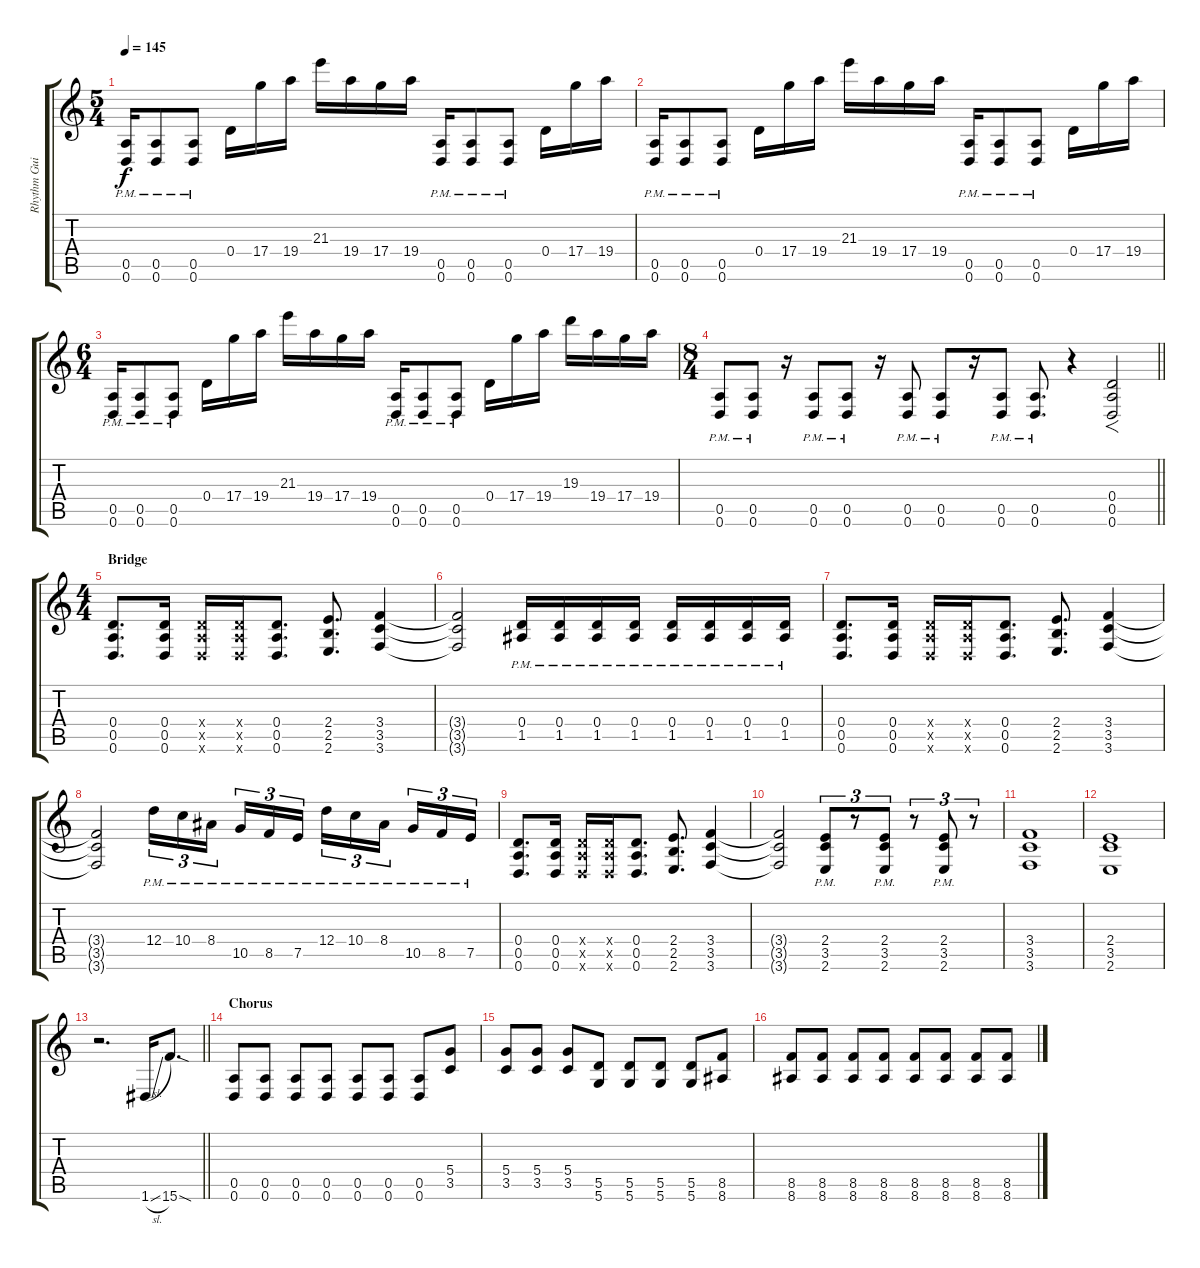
\track ("Rhythm Guitar 2" "Rhythm Gui") {instrument distortionguitar}
\staff {score tabs}
\tuning (E4 B3 G3 D3 A2 D2) {hide}
\ts (5 4)
\tempo 145
\clef g2
\ks c
(0.5{pm} 0.6{pm}).16{dy f} (0.5{pm} 0.6{pm}).8 (0.5{pm} 0.6{pm}).8 0.4.16 17.4.16 19.4.16 21.3.16 19.4.16 17.4.16 19.4.16 (0.5{pm} 0.6{pm}).16 (0.5{pm} 0.6{pm}).8 (0.5{pm} 0.6{pm}).8 0.4.16 17.4.16 19.4.16 |
(0.5{pm} 0.6{pm}).16 (0.5{pm} 0.6{pm}).8 (0.5{pm} 0.6{pm}).8 0.4.16 17.4.16 19.4.16 21.3.16 19.4.16 17.4.16 19.4.16 (0.5{pm} 0.6{pm}).16 (0.5{pm} 0.6{pm}).8 (0.5{pm} 0.6{pm}).8 0.4.16 17.4.16 19.4.16 |
\ts (6 4)
(0.5{pm} 0.6{pm}).16 (0.5{pm} 0.6{pm}).8 (0.5{pm} 0.6{pm}).8 0.4.16 17.4.16 19.4.16 21.3.16 19.4.16 17.4.16 19.4.16 (0.5{pm} 0.6{pm}).16 (0.5{pm} 0.6{pm}).8 (0.5{pm} 0.6{pm}).8 0.4.16 17.4.16 19.4.16 19.3.16 19.4.16 17.4.16 19.4.16 |
\ts (8 4)
\barLineRight lightlight
(0.5{pm} 0.6{pm}).8 (0.5{pm} 0.6{pm}).8 r.16 (0.5{pm} 0.6{pm}).8 (0.5{pm} 0.6{pm}).8 r.16 (0.5{pm} 0.6{pm}).8 (0.5{pm} 0.6{pm}).8 r.16 (0.5{pm} 0.6{pm}).8 (0.5{pm} 0.6{pm}).8{d} r.4 (0.4 0.5 0.6).2{f} |
\ts (4 4)
\section ("" "Bridge")
(0.4 0.5 0.6).8{d} (0.4 0.5 0.6).16 (0.4{x} 0.5{x} 0.6{x}).16 (0.4{x} 0.5{x} 0.6{x}).16 (0.4 0.5 0.6).8{d} (2.4 2.5 2.6).8{d} (3.4 3.5 3.6).4 |
(3.4{t} 3.5{t} 3.6{t}).2 (0.4{pm} 1.5{pm}).16 (0.4{pm} 1.5{pm}).16 (0.4{pm} 1.5{pm}).16 (0.4{pm} 1.5{pm}).16 (0.4{pm} 1.5{pm}).16 (0.4{pm} 1.5{pm}).16 (0.4{pm} 1.5{pm}).16 (0.4{pm} 1.5{pm}).16 |
(0.4 0.5 0.6).8{d} (0.4 0.5 0.6).16 (0.4{x} 0.5{x} 0.6{x}).16 (0.4{x} 0.5{x} 0.6{x}).16 (0.4 0.5 0.6).8{d} (2.4 2.5 2.6).8{d} (3.4 3.5 3.6).4 |
(3.4{t} 3.5{t} 3.6{t}).2 12.4{pm}.16{tu (3 2)} 10.4{pm}.16{tu (3 2)} 8.4{pm}.16{tu (3 2) beam splitsecondary} 10.5{pm}.16{tu (3 2)} 8.5{pm}.16{tu (3 2)} 7.5{pm}.16{tu (3 2)} 12.4{pm}.16{tu (3 2)} 10.4{pm}.16{tu (3 2)} 8.4{pm}.16{tu (3 2) beam splitsecondary} 10.5{pm}.16{tu (3 2)} 8.5{pm}.16{tu (3 2)} 7.5{pm}.16{tu (3 2)} |
(0.4 0.5 0.6).8{d} (0.4 0.5 0.6).16 (0.4{x} 0.5{x} 0.6{x}).16 (0.4{x} 0.5{x} 0.6{x}).16 (0.4 0.5 0.6).8{d} (2.4 2.5 2.6).8{d} (3.4 3.5 3.6).4 |
(3.4{t} 3.5{t} 3.6{t}).2 (2.4{pm} 3.5{pm} 2.6{pm}).8{tu (3 2)} r.8{tu (3 2)} (2.4{pm} 3.5{pm} 2.6{pm}).8{tu (3 2)} r.8{tu (3 2)} (2.4{pm} 3.5{pm} 2.6{pm}).8{tu (3 2)} r.8{tu (3 2)} |
(3.4 3.5 3.6).1 |
(2.4 3.5 2.6).1 |
\barLineRight lightlight
r.2{d} 1.6{sl}.16 15.6{sod}.8{d} |
\section ("" "Chorus")
(0.5 0.6).8 (0.5 0.6).8 (0.5 0.6).8 (0.5 0.6).8 (0.5 0.6).8 (0.5 0.6).8 (0.5 0.6).8 (5.4 3.5).8 |
(5.4 3.5).8 (5.4 3.5).8 (5.4 3.5).8 (5.5 5.6).8 (5.5 5.6).8 (5.5 5.6).8 (5.5 5.6).8 (8.5 8.6).8 |
(8.5 8.6).8 (8.5 8.6).8 (8.5 8.6).8 (8.5 8.6).8 (8.5 8.6).8 (8.5 8.6).8 (8.5 8.6).8 (8.5 8.6).8
